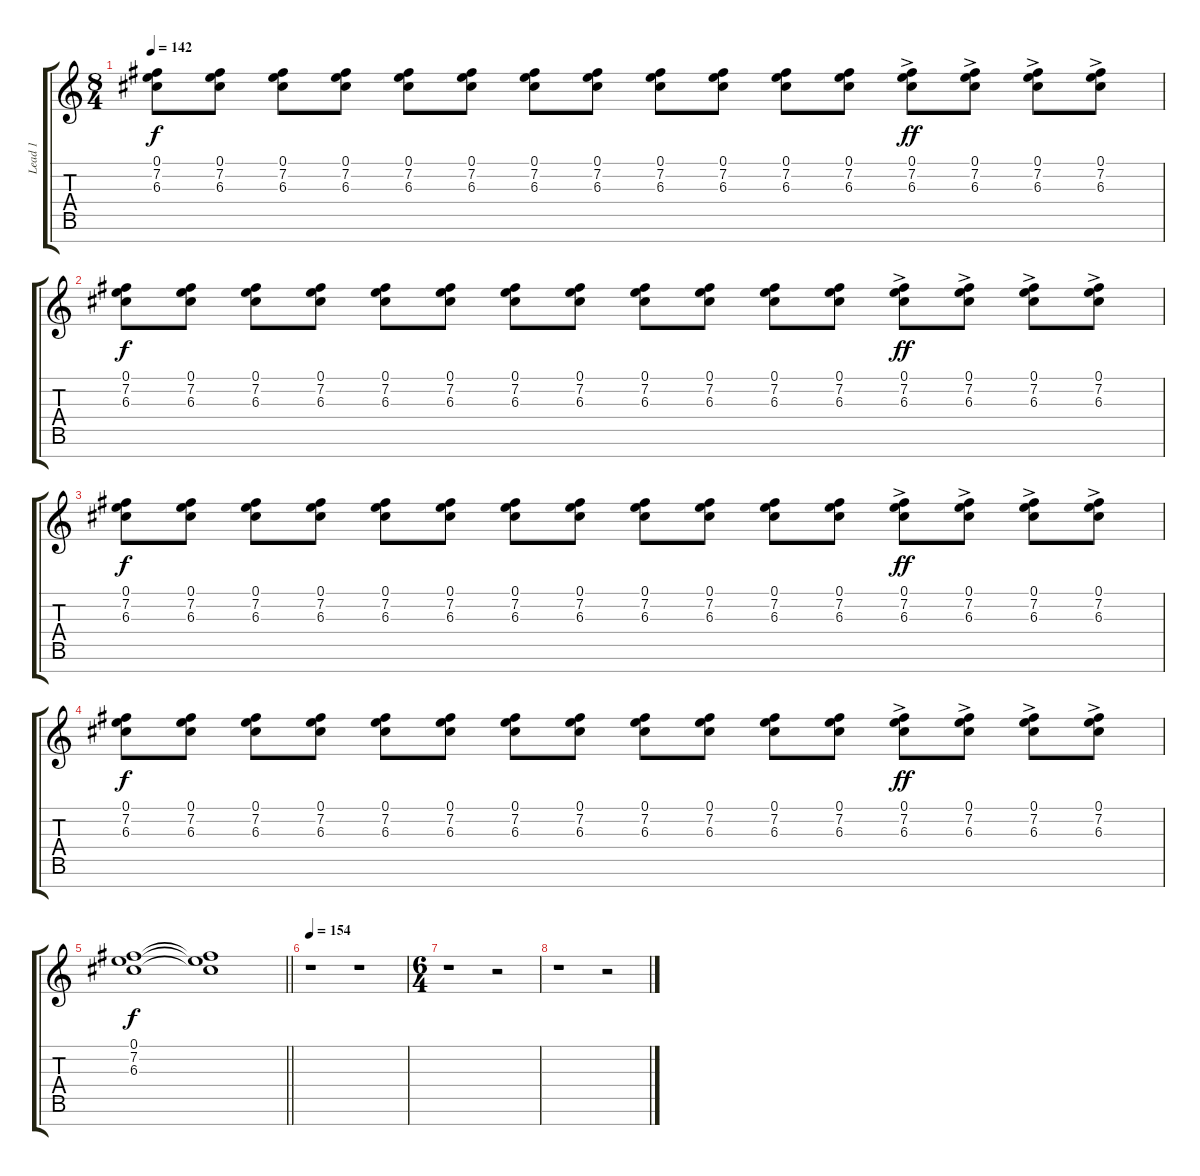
\track ("Lead 1" "Lead 1") {instrument overdrivenguitar}
\staff {score tabs}
\tuning (E4 B3 G3 D3 A2 E2 B1) {hide}
\ts (8 4)
\tempo 142
\clef g2
\ks c
(0.1 7.2 6.3).8{dy f} (0.1 7.2 6.3).8 (0.1 7.2 6.3).8 (0.1 7.2 6.3).8 (0.1 7.2 6.3).8 (0.1 7.2 6.3).8 (0.1 7.2 6.3).8 (0.1 7.2 6.3).8 (0.1 7.2 6.3).8 (0.1 7.2 6.3).8 (0.1 7.2 6.3).8 (0.1 7.2 6.3).8 (0.1{ac} 7.2{ac} 6.3{ac}).8{dy ff} (0.1{ac} 7.2{ac} 6.3{ac}).8 (0.1{ac} 7.2{ac} 6.3{ac}).8 (0.1{ac} 7.2{ac} 6.3{ac}).8 |
(0.1 7.2 6.3).8{dy f} (0.1 7.2 6.3).8 (0.1 7.2 6.3).8 (0.1 7.2 6.3).8 (0.1 7.2 6.3).8 (0.1 7.2 6.3).8 (0.1 7.2 6.3).8 (0.1 7.2 6.3).8 (0.1 7.2 6.3).8 (0.1 7.2 6.3).8 (0.1 7.2 6.3).8 (0.1 7.2 6.3).8 (0.1{ac} 7.2{ac} 6.3{ac}).8{dy ff} (0.1{ac} 7.2{ac} 6.3{ac}).8 (0.1{ac} 7.2{ac} 6.3{ac}).8 (0.1{ac} 7.2{ac} 6.3{ac}).8 |
(0.1 7.2 6.3).8{dy f} (0.1 7.2 6.3).8 (0.1 7.2 6.3).8 (0.1 7.2 6.3).8 (0.1 7.2 6.3).8 (0.1 7.2 6.3).8 (0.1 7.2 6.3).8 (0.1 7.2 6.3).8 (0.1 7.2 6.3).8 (0.1 7.2 6.3).8 (0.1 7.2 6.3).8 (0.1 7.2 6.3).8 (0.1{ac} 7.2{ac} 6.3{ac}).8{dy ff} (0.1{ac} 7.2{ac} 6.3{ac}).8 (0.1{ac} 7.2{ac} 6.3{ac}).8 (0.1{ac} 7.2{ac} 6.3{ac}).8 |
(0.1 7.2 6.3).8{dy f} (0.1 7.2 6.3).8 (0.1 7.2 6.3).8 (0.1 7.2 6.3).8 (0.1 7.2 6.3).8 (0.1 7.2 6.3).8 (0.1 7.2 6.3).8 (0.1 7.2 6.3).8 (0.1 7.2 6.3).8 (0.1 7.2 6.3).8 (0.1 7.2 6.3).8 (0.1 7.2 6.3).8 (0.1{ac} 7.2{ac} 6.3{ac}).8{dy ff} (0.1{ac} 7.2{ac} 6.3{ac}).8 (0.1{ac} 7.2{ac} 6.3{ac}).8 (0.1{ac} 7.2{ac} 6.3{ac}).8 |
\barLineRight lightlight
(0.1 7.2 6.3).1{dy f} (0.1{t} 7.2{t} 6.3{t}).1 |
\tempo 154
r.1 r.1 |
\ts (6 4)
r.1 r.2 |
r.1 r.2
